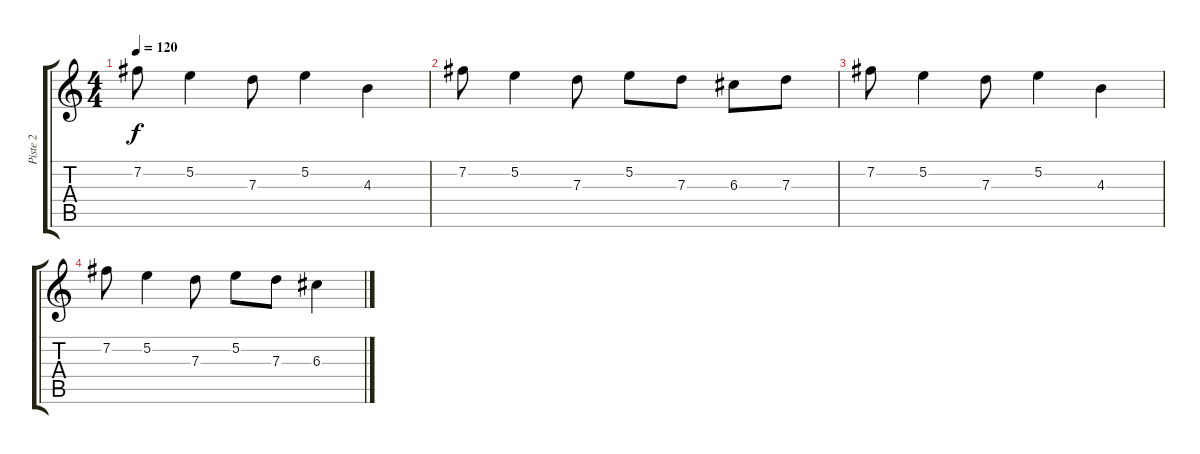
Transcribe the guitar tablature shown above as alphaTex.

\track ("Piste 2" "Piste 2") {instrument acousticbass}
\staff {score tabs}
\tuning (E4 B3 G3 D3 A2 E2) {hide}
\ts (4 4)
\tempo 120
\clef g2
\ks c
7.2.8{dy f instrument acousticbass} 5.2.4 7.3.8 5.2.4 4.3.4 |
7.2.8 5.2.4 7.3.8 5.2.8 7.3.8 6.3.8 7.3.8 |
7.2.8 5.2.4 7.3.8 5.2.4 4.3.4 |
7.2.8 5.2.4 7.3.8 5.2.8 7.3.8 6.3.4
